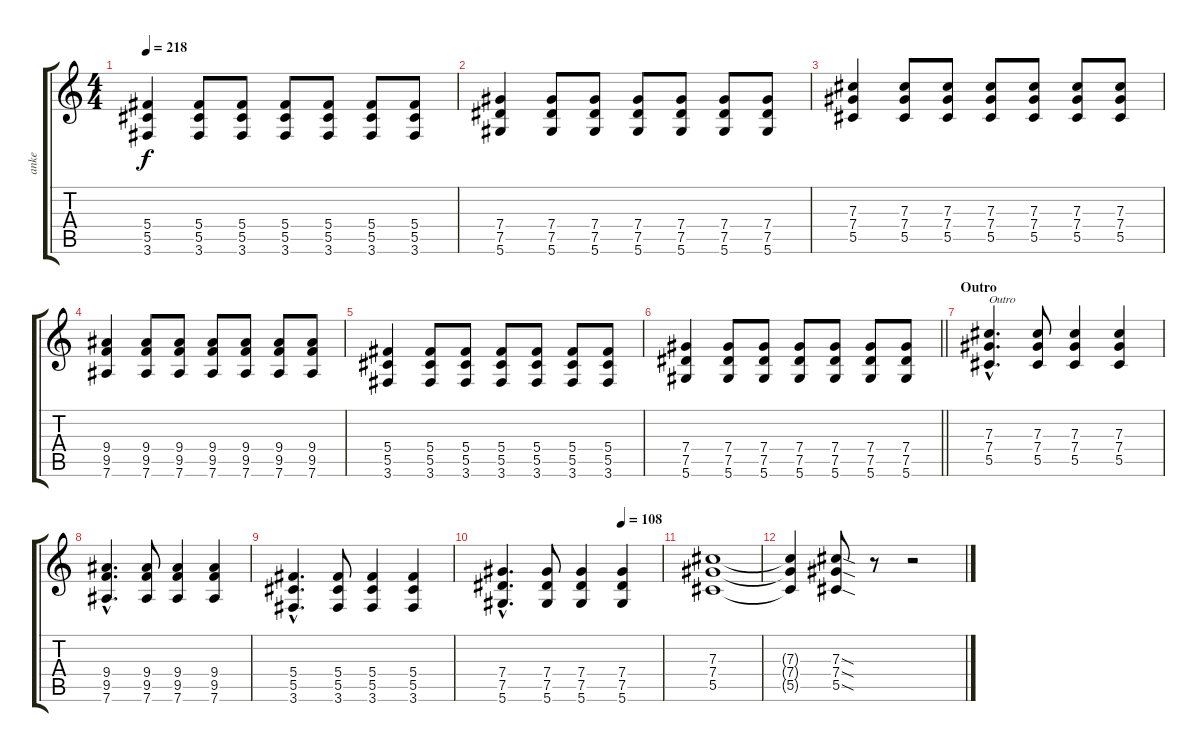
\track ("ankenstein" "anke") {instrument distortionguitar}
\staff {score tabs}
\tuning (Eb4 Bb3 Gb3 Db3 Ab2 Eb2) {hide}
\ts (4 4)
\tempo 218
\clef g2
\ks c
(5.4 5.5 3.6).4{dy f} (5.4 5.5 3.6).8 (5.4 5.5 3.6).8 (5.4 5.5 3.6).8 (5.4 5.5 3.6).8 (5.4 5.5 3.6).8 (5.4 5.5 3.6).8 |
(7.4 7.5 5.6).4 (7.4 7.5 5.6).8 (7.4 7.5 5.6).8 (7.4 7.5 5.6).8 (7.4 7.5 5.6).8 (7.4 7.5 5.6).8 (7.4 7.5 5.6).8 |
(7.3 7.4 5.5).4 (7.3 7.4 5.5).8 (7.3 7.4 5.5).8 (7.3 7.4 5.5).8 (7.3 7.4 5.5).8 (7.3 7.4 5.5).8 (7.3 7.4 5.5).8 |
(9.4 9.5 7.6).4 (9.4 9.5 7.6).8 (9.4 9.5 7.6).8 (9.4 9.5 7.6).8 (9.4 9.5 7.6).8 (9.4 9.5 7.6).8 (9.4 9.5 7.6).8 |
(5.4 5.5 3.6).4 (5.4 5.5 3.6).8 (5.4 5.5 3.6).8 (5.4 5.5 3.6).8 (5.4 5.5 3.6).8 (5.4 5.5 3.6).8 (5.4 5.5 3.6).8 |
\barLineRight lightlight
(7.4 7.5 5.6).4 (7.4 7.5 5.6).8 (7.4 7.5 5.6).8 (7.4 7.5 5.6).8 (7.4 7.5 5.6).8 (7.4 7.5 5.6).8 (7.4 7.5 5.6).8 |
\section ("" "Outro")
(7.3{hac} 7.4{hac} 5.5{hac}).4{d txt "Outro"} (7.3 7.4 5.5).8 (7.3 7.4 5.5).4 (7.3 7.4 5.5).4 |
(9.4{hac} 9.5{hac} 7.6{hac}).4{d} (9.4 9.5 7.6).8 (9.4 9.5 7.6).4 (9.4 9.5 7.6).4 |
(5.4{hac} 5.5{hac} 3.6{hac}).4{d} (5.4 5.5 3.6).8 (5.4 5.5 3.6).4 (5.4 5.5 3.6).4 |
\tempo (108 0.75)
(7.4{hac} 7.5{hac} 5.6{hac}).4{d} (7.4 7.5 5.6).8 (7.4 7.5 5.6).4 (7.4 7.5 5.6).4 |
(7.3 7.4 5.5).1 |
(7.3{t} 7.4{t} 5.5{t}).4 (7.3{sod} 7.4{sod} 5.5{sod}).8 r.8 r.2
